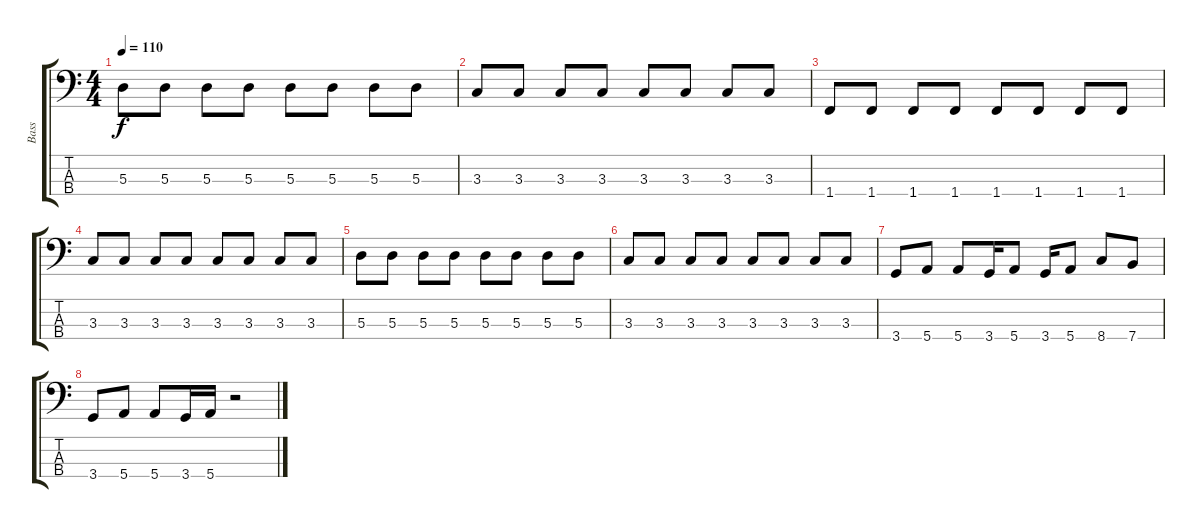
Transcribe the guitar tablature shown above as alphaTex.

\track ("Bass" "Bass") {instrument electricbasspick}
\staff {score tabs}
\tuning (G2 D2 A1 E1) {hide}
\ts (4 4)
\tempo 110
\clef f4
\ks c
5.3.8{dy f} 5.3.8 5.3.8 5.3.8 5.3.8 5.3.8 5.3.8 5.3.8 |
3.3.8 3.3.8 3.3.8 3.3.8 3.3.8 3.3.8 3.3.8 3.3.8 |
1.4.8 1.4.8 1.4.8 1.4.8 1.4.8 1.4.8 1.4.8 1.4.8 |
3.3.8 3.3.8 3.3.8 3.3.8 3.3.8 3.3.8 3.3.8 3.3.8 |
5.3.8 5.3.8 5.3.8 5.3.8 5.3.8 5.3.8 5.3.8 5.3.8 |
3.3.8 3.3.8 3.3.8 3.3.8 3.3.8 3.3.8 3.3.8 3.3.8 |
3.4.8 5.4.8 5.4.8 3.4.16 5.4.8 3.4.16 5.4.8 8.4.8 7.4.8 |
3.4.8 5.4.8 5.4.8 3.4.16 5.4.16 r.2
